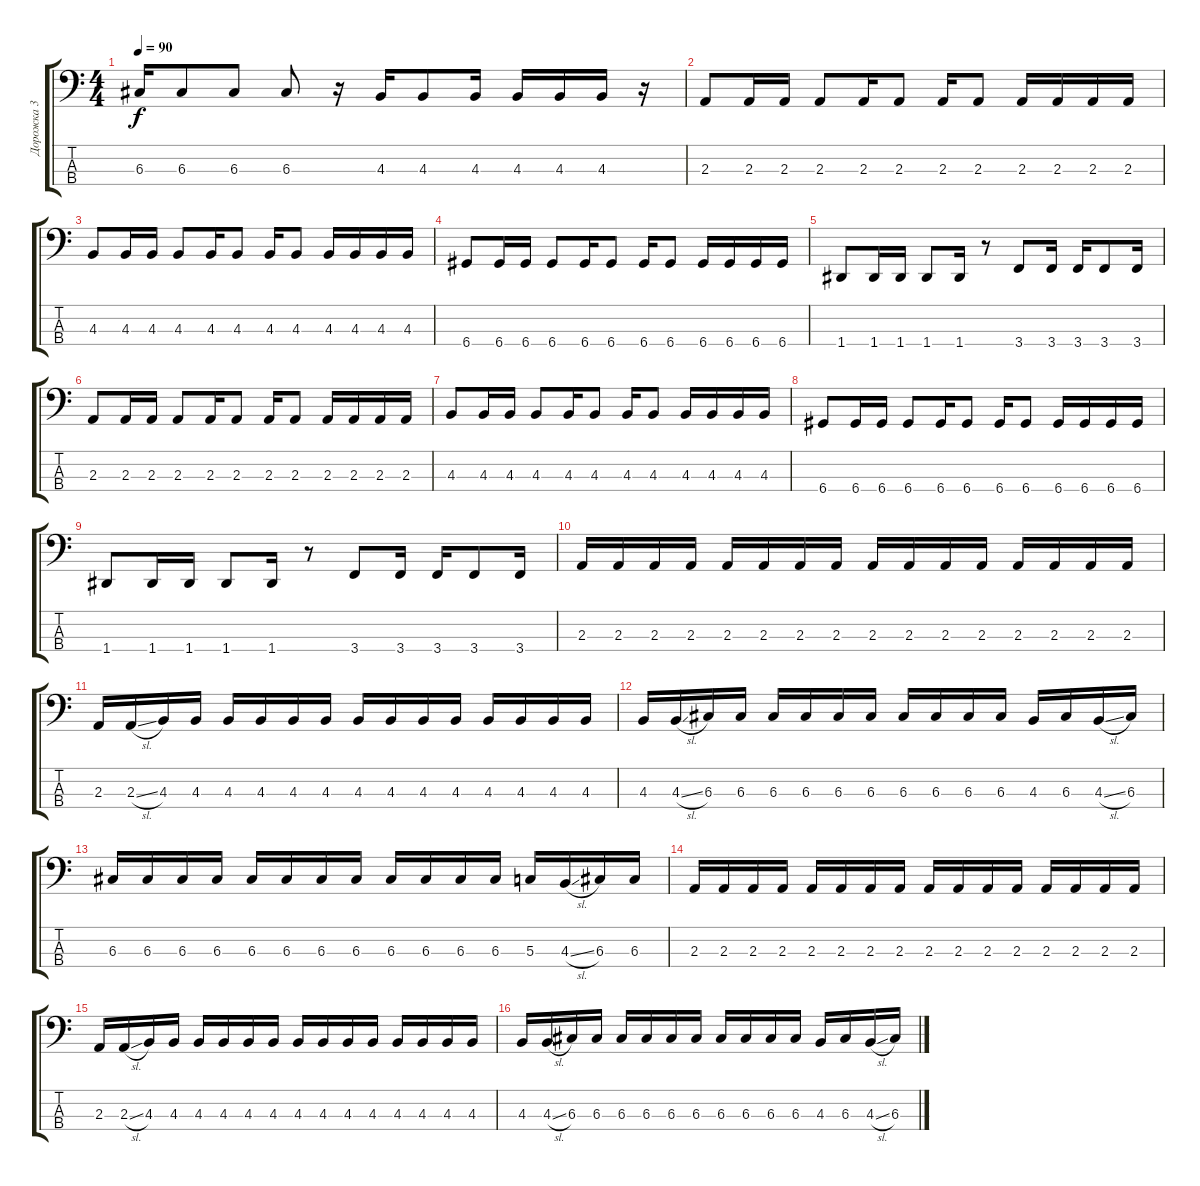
\track ("Дорожка 3" "Дорожка 3") {instrument electricbassfinger}
\staff {score tabs}
\tuning (F2 C2 G1 D1) {hide}
\ts (4 4)
\tempo 90
\clef f4
\ks c
6.3.16{dy f} 6.3.8 6.3.8 6.3.8 r.16 4.3.16 4.3.8 4.3.16 4.3.16 4.3.16 4.3.16 r.16 |
2.3.8 2.3.16 2.3.16 2.3.8 2.3.16 2.3.8 2.3.16 2.3.8 2.3.16 2.3.16 2.3.16 2.3.16 |
4.3.8 4.3.16 4.3.16 4.3.8 4.3.16 4.3.8 4.3.16 4.3.8 4.3.16 4.3.16 4.3.16 4.3.16 |
6.4.8 6.4.16 6.4.16 6.4.8 6.4.16 6.4.8 6.4.16 6.4.8 6.4.16 6.4.16 6.4.16 6.4.16 |
1.4.8 1.4.16 1.4.16 1.4.8 1.4.16 r.8 3.4.8 3.4.16 3.4.16 3.4.8 3.4.16 |
2.3.8 2.3.16 2.3.16 2.3.8 2.3.16 2.3.8 2.3.16 2.3.8 2.3.16 2.3.16 2.3.16 2.3.16 |
4.3.8 4.3.16 4.3.16 4.3.8 4.3.16 4.3.8 4.3.16 4.3.8 4.3.16 4.3.16 4.3.16 4.3.16 |
6.4.8 6.4.16 6.4.16 6.4.8 6.4.16 6.4.8 6.4.16 6.4.8 6.4.16 6.4.16 6.4.16 6.4.16 |
1.4.8 1.4.16 1.4.16 1.4.8 1.4.16 r.8 3.4.8 3.4.16 3.4.16 3.4.8 3.4.16 |
2.3.16 2.3.16 2.3.16 2.3.16 2.3.16 2.3.16 2.3.16 2.3.16 2.3.16 2.3.16 2.3.16 2.3.16 2.3.16 2.3.16 2.3.16 2.3.16 |
2.3.16 2.3{sl}.16 4.3.16 4.3.16 4.3.16 4.3.16 4.3.16 4.3.16 4.3.16 4.3.16 4.3.16 4.3.16 4.3.16 4.3.16 4.3.16 4.3.16 |
4.3.16 4.3{sl}.16 6.3.16 6.3.16 6.3.16 6.3.16 6.3.16 6.3.16 6.3.16 6.3.16 6.3.16 6.3.16 4.3.16 6.3.16 4.3{sl}.16 6.3.16 |
6.3.16 6.3.16 6.3.16 6.3.16 6.3.16 6.3.16 6.3.16 6.3.16 6.3.16 6.3.16 6.3.16 6.3.16 5.3.16 4.3{sl}.16 6.3.16 6.3.16 |
2.3.16 2.3.16 2.3.16 2.3.16 2.3.16 2.3.16 2.3.16 2.3.16 2.3.16 2.3.16 2.3.16 2.3.16 2.3.16 2.3.16 2.3.16 2.3.16 |
2.3.16 2.3{sl}.16 4.3.16 4.3.16 4.3.16 4.3.16 4.3.16 4.3.16 4.3.16 4.3.16 4.3.16 4.3.16 4.3.16 4.3.16 4.3.16 4.3.16 |
4.3.16 4.3{sl}.16 6.3.16 6.3.16 6.3.16 6.3.16 6.3.16 6.3.16 6.3.16 6.3.16 6.3.16 6.3.16 4.3.16 6.3.16 4.3{sl}.16 6.3.16
